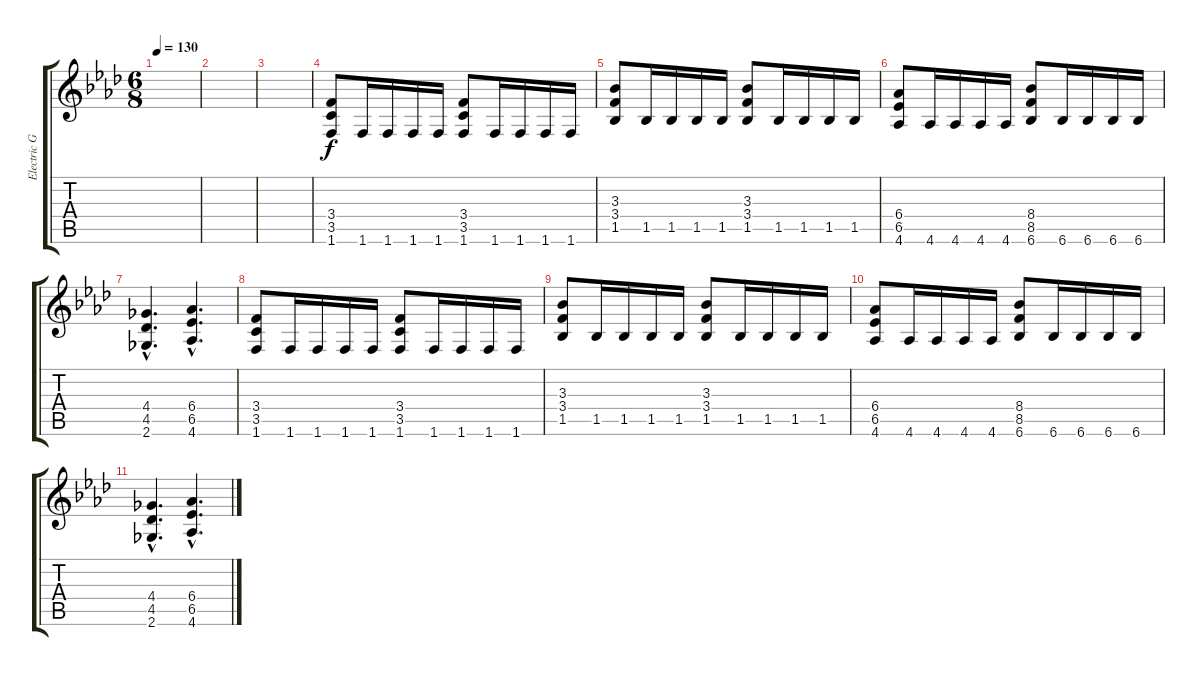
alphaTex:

\track ("Electric Guitar I" "Electric G") {instrument distortionguitar}
\staff {score tabs}
\tuning (E4 B3 G3 D3 A2 E2) {hide}
\ts (6 8)
\tempo 130
\clef g2
\ks ab
|
|
|
(3.4 3.5 1.6).8{volume 14} 1.6.16 1.6.16 1.6.16 1.6.16 (3.4 3.5 1.6).8 1.6.16 1.6.16 1.6.16 1.6.16 |
(3.3 3.4 1.5).8 1.5.16 1.5.16 1.5.16 1.5.16 (3.3 3.4 1.5).8 1.5.16 1.5.16 1.5.16 1.5.16 |
(6.4 6.5 4.6).8 4.6.16 4.6.16 4.6.16 4.6.16 (8.4 8.5 6.6).8 6.6.16 6.6.16 6.6.16 6.6.16 |
(4.4{hac} 4.5{hac} 2.6{hac}).4{d} (6.4{hac} 6.5{hac} 4.6{hac}).4{d} |
(3.4 3.5 1.6).8 1.6.16 1.6.16 1.6.16 1.6.16 (3.4 3.5 1.6).8 1.6.16 1.6.16 1.6.16 1.6.16 |
(3.3 3.4 1.5).8 1.5.16 1.5.16 1.5.16 1.5.16 (3.3 3.4 1.5).8 1.5.16 1.5.16 1.5.16 1.5.16 |
(6.4 6.5 4.6).8 4.6.16 4.6.16 4.6.16 4.6.16 (8.4 8.5 6.6).8 6.6.16 6.6.16 6.6.16 6.6.16 |
(4.4{hac} 4.5{hac} 2.6{hac}).4{d} (6.4{hac} 6.5{hac} 4.6{hac}).4{d}
